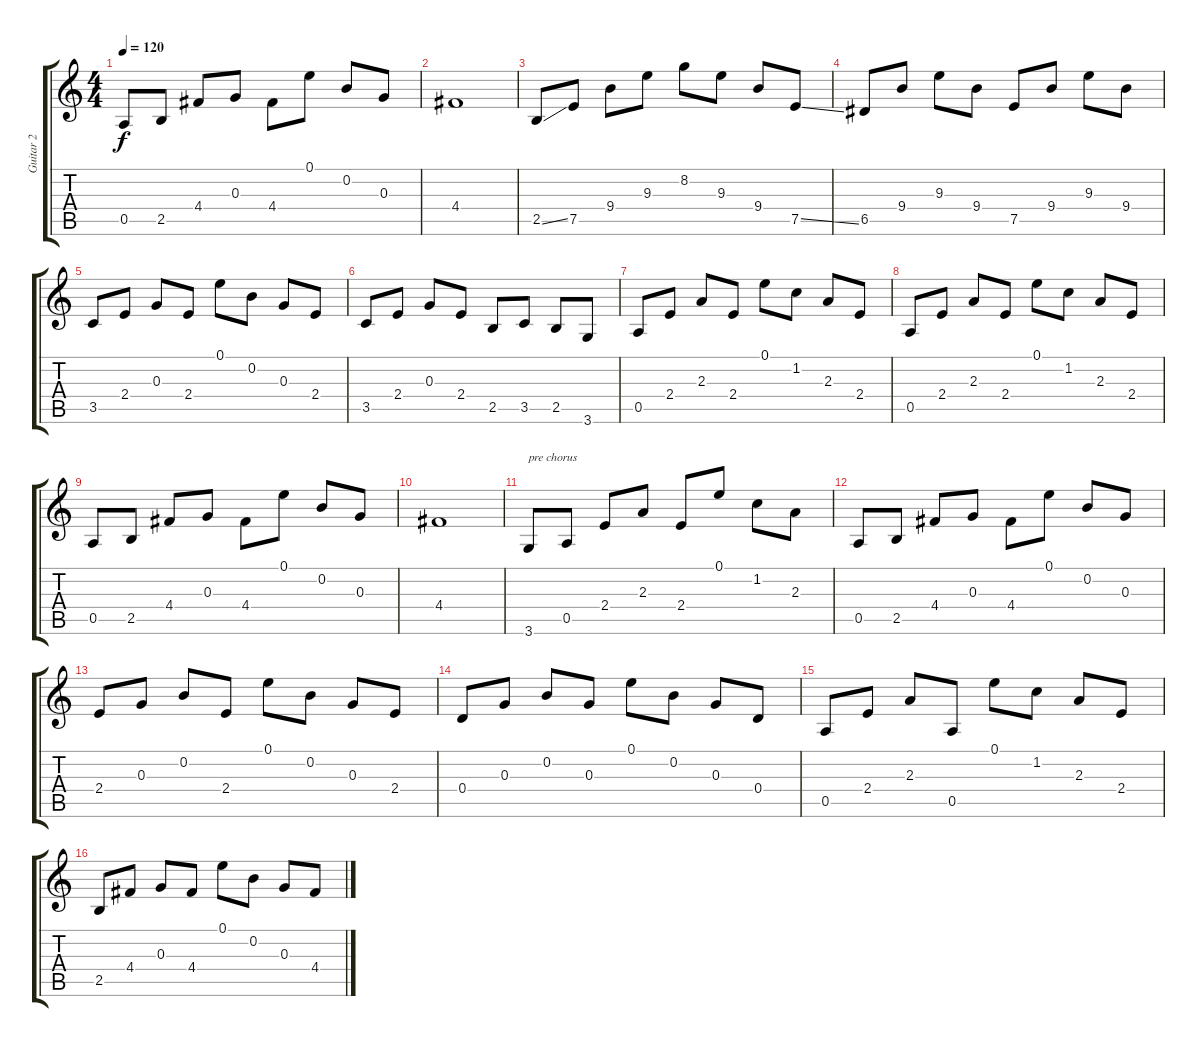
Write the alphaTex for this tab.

\track ("Guitar 2" "Guitar 2") {instrument electricguitarclean}
\staff {score tabs}
\tuning (E4 B3 G3 D3 A2 E2) {hide}
\ts (4 4)
\tempo 120
\clef g2
\ks c
0.5.8{dy f} 2.5.8 4.4.8 0.3.8 4.4.8 0.1.8 0.2.8 0.3.8 |
4.4.1 |
2.5{ss}.8 7.5.8 9.4.8 9.3.8 8.2.8 9.3.8 9.4.8 7.5{ss}.8 |
6.5.8 9.4.8 9.3.8 9.4.8 7.5.8 9.4.8 9.3.8 9.4.8 |
3.5.8 2.4.8 0.3.8 2.4.8 0.1.8 0.2.8 0.3.8 2.4.8 |
3.5.8 2.4.8 0.3.8 2.4.8 2.5.8 3.5.8 2.5.8 3.6.8 |
0.5.8 2.4.8 2.3.8 2.4.8 0.1.8 1.2.8 2.3.8 2.4.8 |
0.5.8 2.4.8 2.3.8 2.4.8 0.1.8 1.2.8 2.3.8 2.4.8 |
0.5.8 2.5.8 4.4.8 0.3.8 4.4.8 0.1.8 0.2.8 0.3.8 |
4.4.1 |
3.6.8{txt "pre chorus"} 0.5.8 2.4.8 2.3.8 2.4.8 0.1.8 1.2.8 2.3.8 |
0.5.8 2.5.8 4.4.8 0.3.8 4.4.8 0.1.8 0.2.8 0.3.8 |
2.4.8 0.3.8 0.2.8 2.4.8 0.1.8 0.2.8 0.3.8 2.4.8 |
0.4.8 0.3.8 0.2.8 0.3.8 0.1.8 0.2.8 0.3.8 0.4.8 |
0.5.8 2.4.8 2.3.8 0.5.8 0.1.8 1.2.8 2.3.8 2.4.8 |
2.5.8 4.4.8 0.3.8 4.4.8 0.1.8 0.2.8 0.3.8 4.4.8
